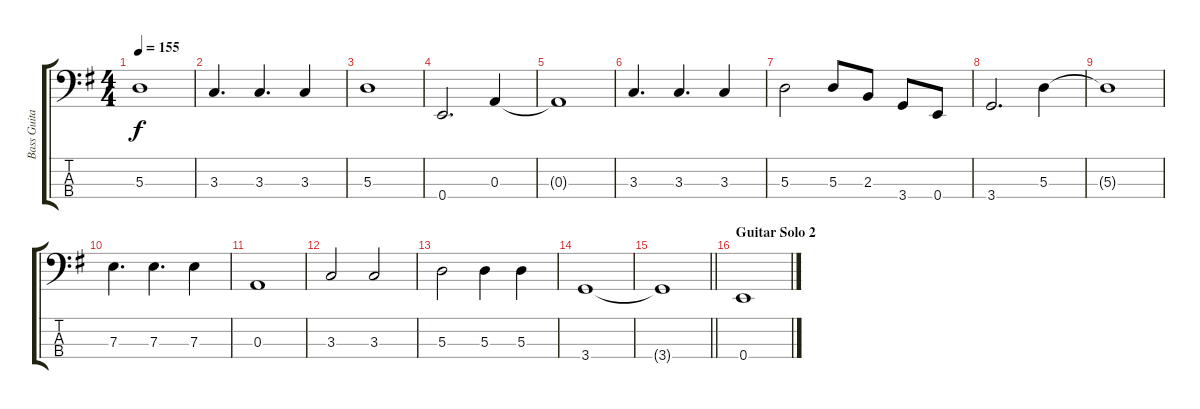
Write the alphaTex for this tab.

\track ("Bass Guitar" "Bass Guita") {instrument electricbasspick}
\staff {score tabs}
\tuning (G2 D2 A1 E1) {hide}
\ts (4 4)
\tempo 155
\clef f4
\ks g
5.3{t}.1{dy f} |
3.3.4{d} 3.3.4{d} 3.3.4 |
5.3.1 |
0.4.2{d} 0.3.4 |
0.3{t}.1 |
3.3.4{d} 3.3.4{d} 3.3.4 |
5.3.2 5.3.8 2.3.8 3.4.8 0.4.8 |
3.4.2{d} 5.3.4 |
5.3{t}.1 |
7.3.4{d} 7.3.4{d} 7.3.4 |
0.3.1 |
3.3.2 3.3.2 |
5.3.2 5.3.4 5.3.4 |
3.4.1 |
\barLineRight lightlight
3.4{t}.1 |
\section ("" "Guitar Solo 2")
0.4.1
